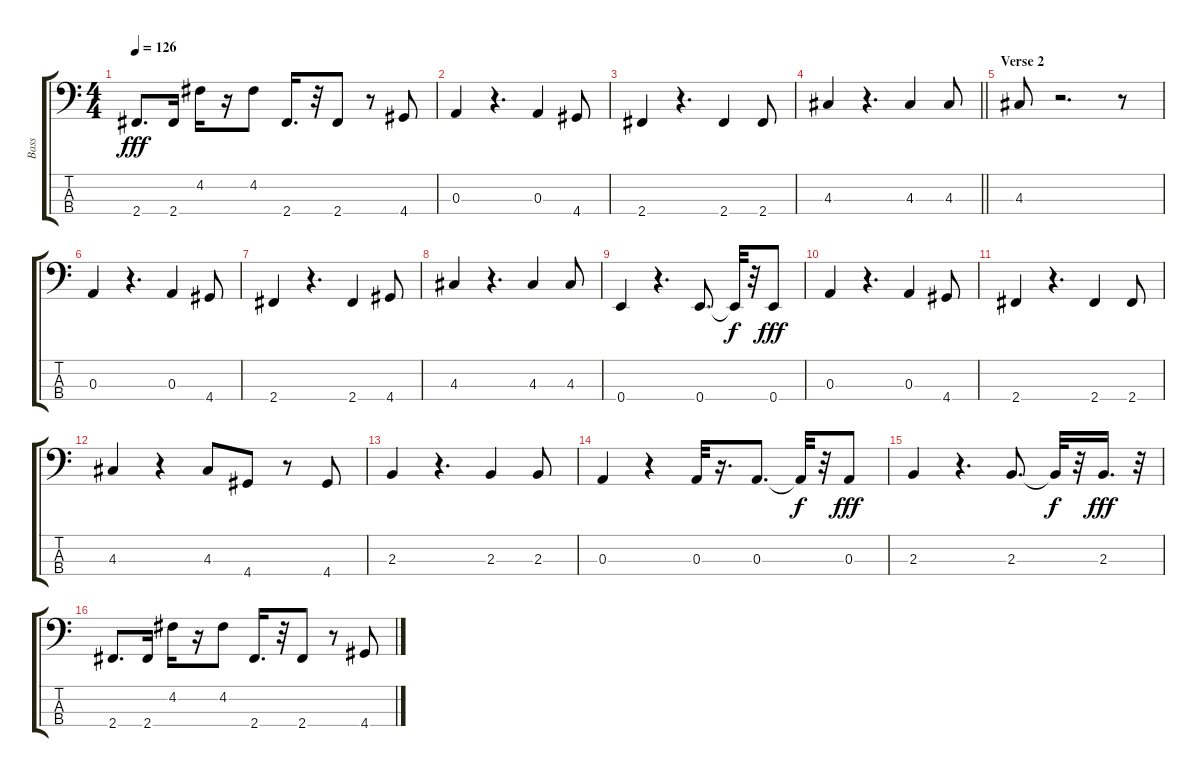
\track ("Bass" "Bass") {instrument electricbasspick}
\staff {score tabs}
\tuning (G2 D2 A1 E1) {hide}
\ts (4 4)
\tempo 126
\clef f4
\ks c
2.4.8{d dy fff} 2.4.16 4.2.16 r.16 4.2.8 2.4.16{d} r.32 2.4.8 r.8 4.4.8 |
0.3.4 r.4{d} 0.3.4 4.4.8 |
2.4.4 r.4{d} 2.4.4 2.4.8 |
\barLineRight lightlight
4.3.4 r.4{d} 4.3.4 4.3.8 |
\section ("" "Verse 2")
4.3.8 r.2{d} r.8 |
0.3.4 r.4{d} 0.3.4 4.4.8 |
2.4.4 r.4{d} 2.4.4 4.4.8 |
4.3.4 r.4{d} 4.3.4 4.3.8 |
0.4.4 r.4{d} 0.4.8{d} 0.4{t}.32{dy f} r.32 0.4.8{dy fff} |
0.3.4 r.4{d} 0.3.4 4.4.8 |
2.4.4 r.4{d} 2.4.4 2.4.8 |
4.3.4 r.4 4.3.8 4.4.8 r.8 4.4.8 |
2.3.4 r.4{d} 2.3.4 2.3.8 |
0.3.4 r.4 0.3.32 r.16{d} 0.3.8{d} 0.3{t}.32{dy f} r.32 0.3.8{dy fff} |
2.3.4 r.4{d} 2.3.8{d} 2.3{t}.32{dy f} r.32 2.3.16{d dy fff} r.32 |
2.4.8{d} 2.4.16 4.2.16 r.16 4.2.8 2.4.16{d} r.32 2.4.8 r.8 4.4.8
